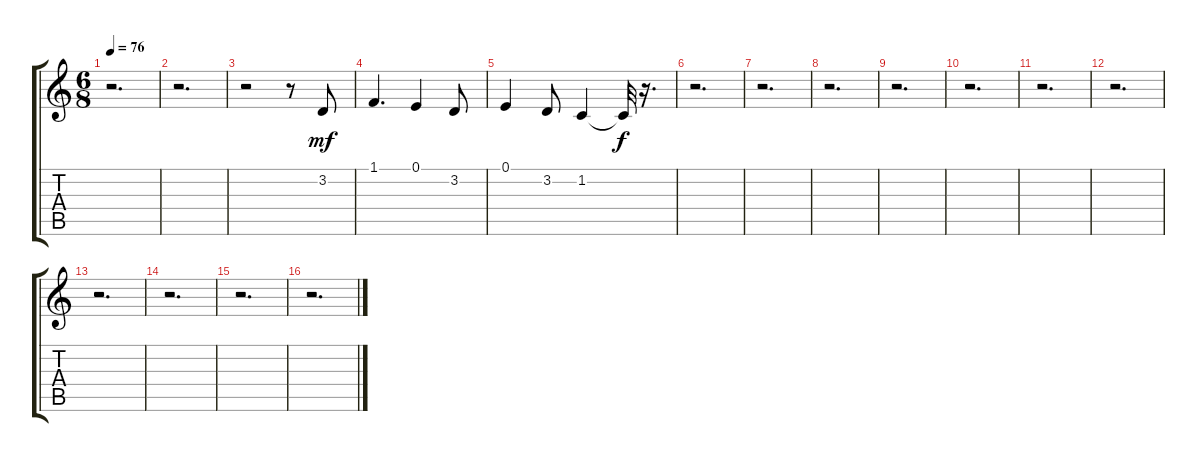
\track "" {instrument trumpet}
\staff {score tabs}
\tuning (E4 B3 G3 D3 A2 E2) {hide}
\ts (6 8)
\tempo 76
\clef g2
\ks c
r.2{d dy f} |
r.2{d} |
r.2 r.8 3.2.8{dy mf} |
1.1.4{d} 0.1.4 3.2.8 |
0.1.4 3.2.8 1.2.4 1.2{t}.32{dy f} r.16{d} |
r.2{d} |
r.2{d} |
r.2{d} |
r.2{d} |
r.2{d} |
r.2{d} |
r.2{d} |
r.2{d} |
r.2{d} |
r.2{d} |
r.2{d}
